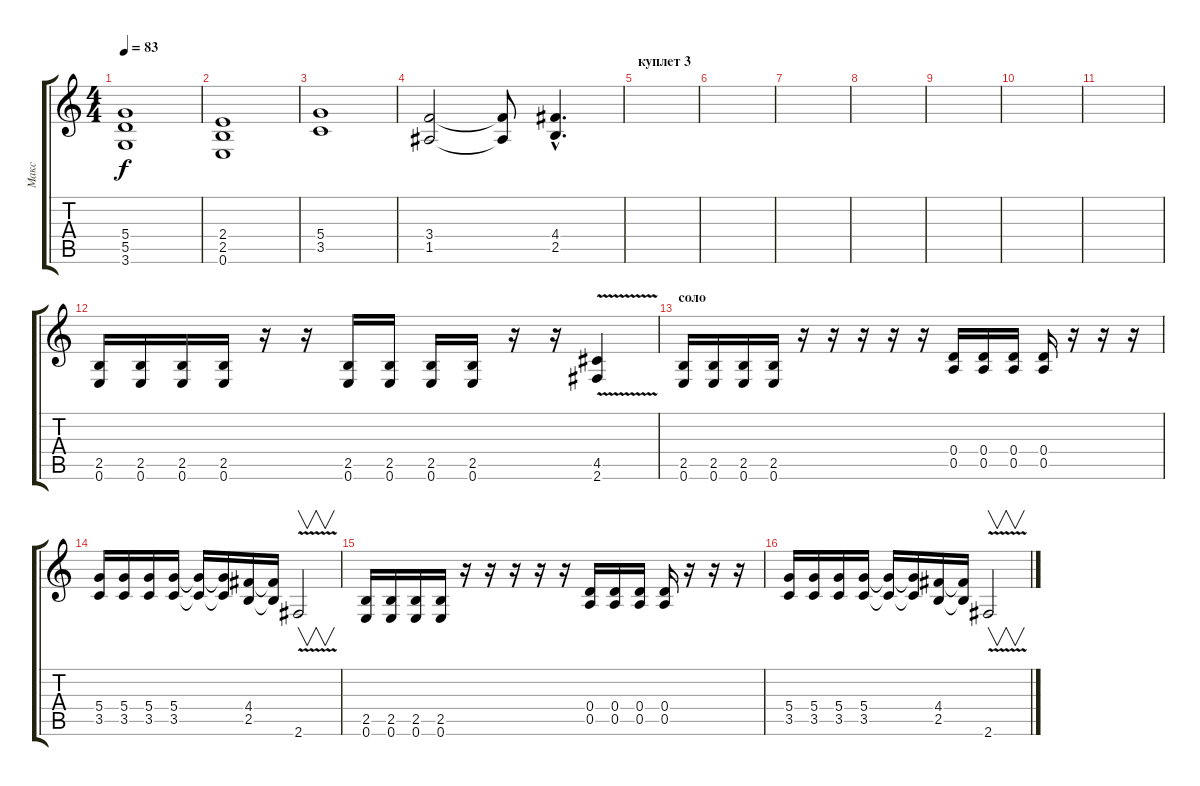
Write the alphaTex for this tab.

\track ("Макс" "Макс") {instrument distortionguitar}
\staff {score tabs}
\tuning (E4 B3 G3 D3 A2 E2) {hide}
\ts (4 4)
\tempo 83
\clef g2
\ks c
(5.4 5.5 3.6).1{dy f} |
(2.4 2.5 0.6).1 |
(5.4 3.5).1 |
(3.4 1.5).2 (3.4{t} 1.5{t}).8 (4.4{hac} 2.5{hac}).4{d} |
\section ("" "куплет 3")
|
|
|
|
|
|
|
(2.5 0.6).16 (2.5 0.6).16 (2.5 0.6).16 (2.5 0.6).16 r.16 r.16 (2.5 0.6).16 (2.5 0.6).16 (2.5 0.6).16 (2.5 0.6).16 r.16 r.16 (4.5{v} 2.6{v}).4 |
\section ("" "соло")
(2.5 0.6).16{volume 16 balance 8} (2.5 0.6).16 (2.5 0.6).16 (2.5 0.6).16 r.16 r.16 r.16 r.16 r.16 (0.4 0.5).16 (0.4 0.5).16 (0.4 0.5).16 (0.4 0.5).16 r.16 r.16 r.16 |
(5.4 3.5).16 (5.4 3.5).16 (5.4 3.5).16 (5.4 3.5).16 (5.4{t} 3.5{t}).16 (5.4{t} 3.5{t}).16 (4.4 2.5).16 (4.4{t} 2.5{t}).16 2.6{v}.2{v} |
(2.5 0.6).16 (2.5 0.6).16 (2.5 0.6).16 (2.5 0.6).16 r.16 r.16 r.16 r.16 r.16 (0.4 0.5).16 (0.4 0.5).16 (0.4 0.5).16 (0.4 0.5).16 r.16 r.16 r.16 |
(5.4 3.5).16 (5.4 3.5).16 (5.4 3.5).16 (5.4 3.5).16 (5.4{t} 3.5{t}).16 (5.4{t} 3.5{t}).16 (4.4 2.5).16 (4.4{t} 2.5{t}).16 2.6{v}.2{v}
